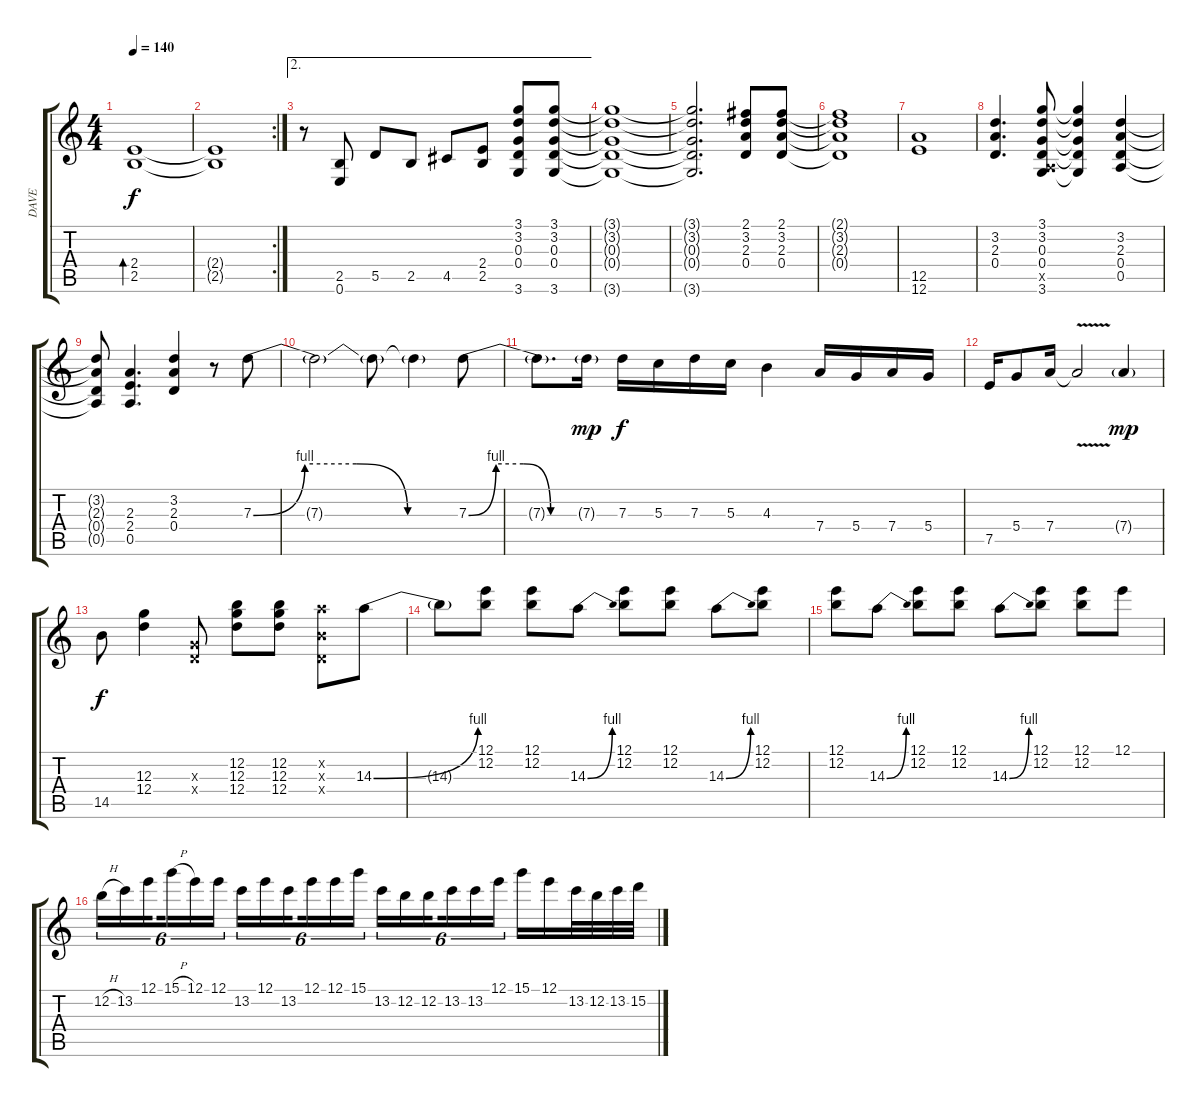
\track ("DAVE" "DAVE") {instrument overdrivenguitar}
\staff {score tabs}
\tuning (E4 B3 G3 D3 A2 E2) {hide}
\ts (4 4)
\tempo 140
\clef g2
\ks c
(2.4 2.5).1{bd 480 dy f instrument electricguitarclean} |
\rc 2
(2.4{t} 2.5{t}).1 |
\ae 2
r.8 (2.5 0.6).8 5.5.8 2.5.8 4.5.8 (2.4 2.5).8 (3.1 3.2 0.3 0.4 3.6).8 (3.1 3.2 0.3 0.4 3.6).8 |
(3.1{t} 3.2{t} 0.3{t} 0.4{t} 3.6{t}).1 |
(3.1{t} 3.2{t} 0.3{t} 0.4{t} 3.6{t}).2{d} (2.1 3.2 2.3 0.4).8 (2.1 3.2 2.3 0.4).8 |
(2.1{t} 3.2{t} 2.3{t} 0.4{t}).1 |
(12.5 12.6).1 |
(3.2 2.3 0.4).4{d} (3.1 3.2 0.3 0.4 0.5{x} 3.6).8 (3.1{t} 3.2{t} 0.3{t} 0.4{t} 3.6{t}).4 (3.2 2.3 0.4 0.5).4 |
(3.2{t} 2.3{t} 0.4{t} 0.5{t}).8 (2.3 2.4 0.5).4{d} (3.2 2.3 0.4).4 r.8 7.3{be (custom 0 0 15 4 30 4 45 0 60 0)}.8 |
7.3{t}.2 7.3{t}.8 7.3{t}.4 7.3{be (custom 0 0 15 4 30 4 45 0 60 0)}.8 |
7.3{t}.8{d} 7.3{g}.16{dy mp} 7.3.16{dy f} 5.3.16 7.3.16 5.3.16 4.3.4 7.4.16 5.4.16 7.4.16 5.4.16 |
7.5.16 5.4.8 7.4.16 7.4{v t}.2 7.4{g}.4{dy mp} |
14.5.8{dy f} (12.3 12.4).4 (0.3{x} 0.4{x}).8 (12.2 12.3 12.4).8 (12.2 12.3 12.4).8 (0.2{x} 14.3{x} 0.4{x}).8 14.3{be (bend 0 0 60 4)}.8 |
14.3{t}.8 (12.1 12.2).8 (12.1 12.2).8 14.3{be (bend 0 0 60 4)}.8 (12.1 12.2).8 (12.1 12.2).8 14.3{be (bend 0 0 60 4)}.8 (12.1 12.2).8 |
(12.1 12.2).8 14.3{be (bend 0 0 60 4)}.8 (12.1 12.2).8 (12.1 12.2).8 14.3{be (bend 0 0 60 4)}.8 (12.1 12.2).8 (12.1 12.2).8 12.1.8 |
12.2{h}.16{tu (6 4)} 13.2.16{tu (6 4)} 12.1.16{tu (6 4) beam splitsecondary} 15.1{h}.16{tu (6 4)} 12.1.16{tu (6 4)} 12.1.16{tu (6 4)} 13.2.16{tu (6 4)} 12.1.16{tu (6 4)} 13.2.16{tu (6 4) beam splitsecondary} 12.1.16{tu (6 4)} 12.1.16{tu (6 4)} 15.1.16{tu (6 4)} 13.2.16{tu (6 4)} 12.2.16{tu (6 4)} 12.2.16{tu (6 4) beam splitsecondary} 13.2.16{tu (6 4)} 13.2.16{tu (6 4)} 12.1.16{tu (6 4)} 15.1.16 12.1.16 13.2.32 12.2.32 13.2.32 15.2.32
